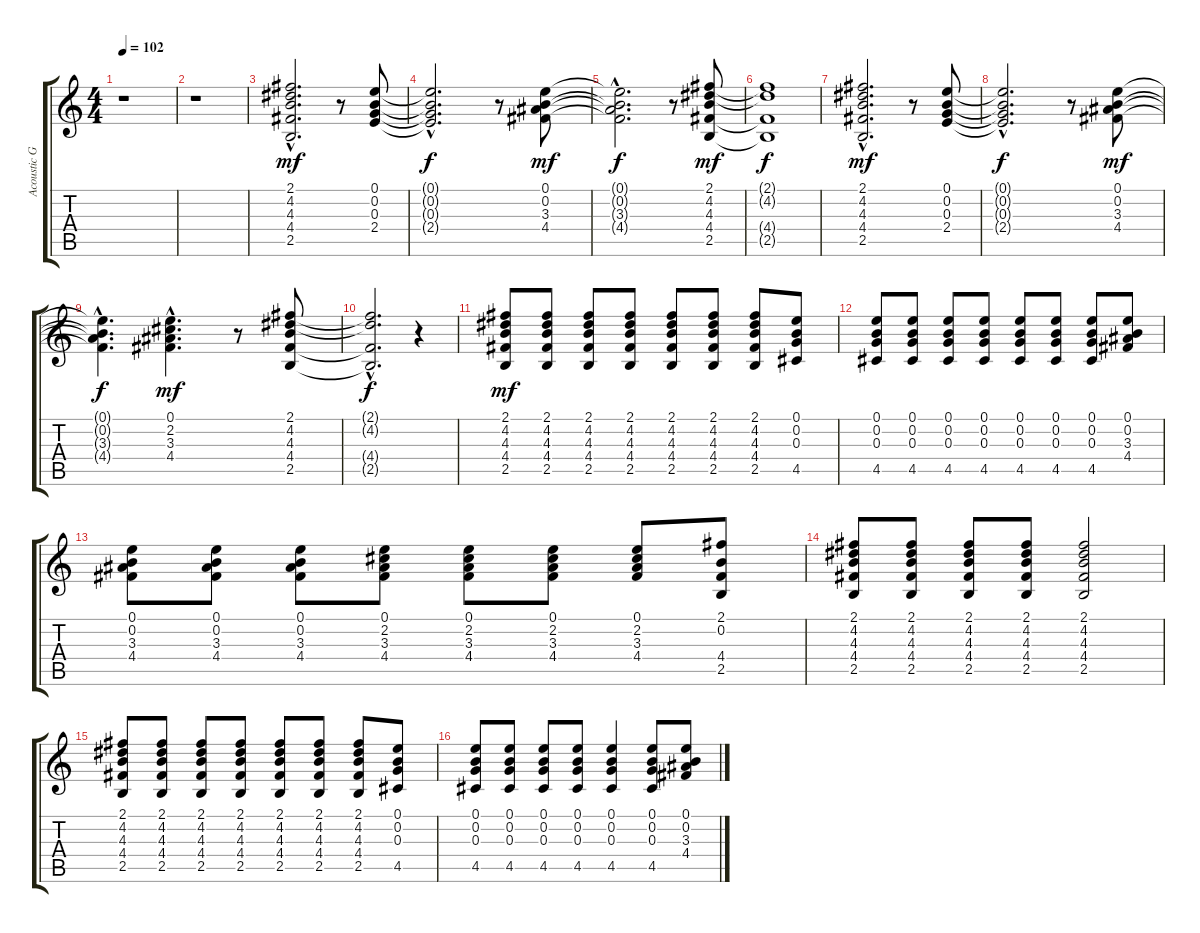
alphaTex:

\track ("Acoustic Guitar I" "Acoustic G") {instrument acousticguitarsteel}
\staff {score tabs}
\tuning (E4 B3 G3 D3 A2 E2) {hide}
\ts (4 4)
\tempo 102
\clef g2
\ks c
r.1{dy f} |
r.1 |
(2.1{hac} 4.2{hac} 4.3{hac} 4.4{hac} 2.5{hac}).2{d dy mf} r.8 (0.1 0.2 0.3 2.4).8 |
(0.1{hac t} 0.2{hac t} 0.3{hac t} 2.4{hac t}).2{d dy f} r.8 (0.1 0.2 3.3 4.4).8{dy mf} |
(0.1{hac t} 0.2{hac t} 3.3{hac t} 4.4{hac t}).2{d dy f} r.8 (2.1 4.2 4.3 4.4 2.5).8{dy mf} |
(2.1{t} 4.2{t} 4.4{t} 2.5{t}).1{dy f} |
(2.1{hac} 4.2{hac} 4.3{hac} 4.4{hac} 2.5{hac}).2{d dy mf} r.8 (0.1 0.2 0.3 2.4).8 |
(0.1{hac t} 0.2{hac t} 0.3{hac t} 2.4{hac t}).2{d dy f} r.8 (0.1 0.2 3.3 4.4).8{dy mf} |
(0.1{hac t} 0.2{hac t} 3.3{hac t} 4.4{hac t}).4{d dy f} (0.1{hac} 2.2{hac} 3.3{hac} 4.4{hac}).4{d dy mf} r.8 (2.1 4.2 4.3 4.4 2.5).8 |
(2.1{hac t} 4.2{hac t} 4.4{hac t} 2.5{hac t}).2{d dy f} r.4 |
(2.1 4.2 4.3 4.4 2.5).8{dy mf} (2.1 4.2 4.3 4.4 2.5).8 (2.1 4.2 4.3 4.4 2.5).8 (2.1 4.2 4.3 4.4 2.5).8 (2.1 4.2 4.3 4.4 2.5).8 (2.1 4.2 4.3 4.4 2.5).8 (2.1 4.2 4.3 4.4 2.5).8 (0.1 0.2 0.3 4.5).8 |
(0.1 0.2 0.3 4.5).8 (0.1 0.2 0.3 4.5).8 (0.1 0.2 0.3 4.5).8 (0.1 0.2 0.3 4.5).8 (0.1 0.2 0.3 4.5).8 (0.1 0.2 0.3 4.5).8 (0.1 0.2 0.3 4.5).8 (0.1 0.2 3.3 4.4).8 |
(0.1 0.2 3.3 4.4).8 (0.1 0.2 3.3 4.4).8 (0.1 0.2 3.3 4.4).8 (0.1 2.2 3.3 4.4).8 (0.1 2.2 3.3 4.4).8 (0.1 2.2 3.3 4.4).8 (0.1 2.2 3.3 4.4).8 (2.1 0.2 4.4 2.5).8 |
(2.1 4.2 4.3 4.4 2.5).8 (2.1 4.2 4.3 4.4 2.5).8 (2.1 4.2 4.3 4.4 2.5).8 (2.1 4.2 4.3 4.4 2.5).8 (2.1 4.2 4.3 4.4 2.5).2 |
(2.1 4.2 4.3 4.4 2.5).8 (2.1 4.2 4.3 4.4 2.5).8 (2.1 4.2 4.3 4.4 2.5).8 (2.1 4.2 4.3 4.4 2.5).8 (2.1 4.2 4.3 4.4 2.5).8 (2.1 4.2 4.3 4.4 2.5).8 (2.1 4.2 4.3 4.4 2.5).8 (0.1 0.2 0.3 4.5).8 |
(0.1 0.2 0.3 4.5).8 (0.1 0.2 0.3 4.5).8 (0.1 0.2 0.3 4.5).8 (0.1 0.2 0.3 4.5).8 (0.1 0.2 0.3 4.5).4 (0.1 0.2 0.3 4.5).8 (0.1 0.2 3.3 4.4).8
